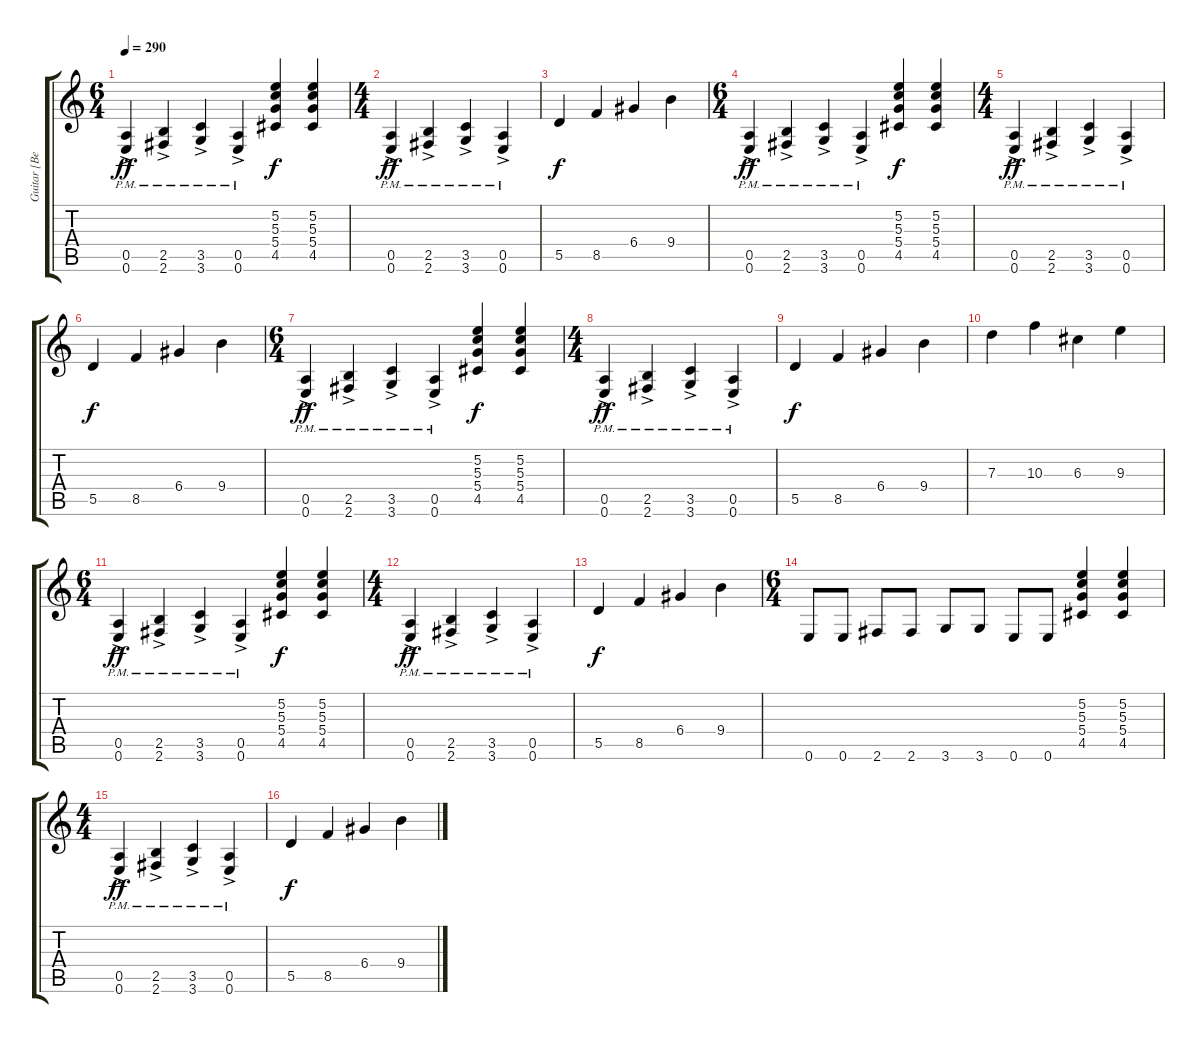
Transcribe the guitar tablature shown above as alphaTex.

\track ("Guitar [Ben]" "Guitar [Be") {instrument distortionguitar}
\staff {score tabs}
\tuning (E4 B3 G3 D3 A2 E2) {hide}
\ts (6 4)
\tempo 290
\clef g2
\ks c
(0.5{ac pm} 0.6{ac pm}).4{dy ff} (2.5{ac pm} 2.6{ac pm}).4 (3.5{ac pm} 3.6{ac pm}).4 (0.5{ac pm} 0.6{ac pm}).4 (5.2 5.3 5.4 4.5).4{dy f} (5.2 5.3 5.4 4.5).4 |
\ts (4 4)
(0.5{ac pm} 0.6{ac pm}).4{dy ff} (2.5{ac pm} 2.6{ac pm}).4 (3.5{ac pm} 3.6{ac pm}).4 (0.5{ac pm} 0.6{ac pm}).4 |
5.5.4{dy f} 8.5.4 6.4.4 9.4.4 |
\ts (6 4)
(0.5{ac pm} 0.6{ac pm}).4{dy ff} (2.5{ac pm} 2.6{ac pm}).4 (3.5{ac pm} 3.6{ac pm}).4 (0.5{ac pm} 0.6{ac pm}).4 (5.2 5.3 5.4 4.5).4{dy f} (5.2 5.3 5.4 4.5).4 |
\ts (4 4)
(0.5{ac pm} 0.6{ac pm}).4{dy ff} (2.5{ac pm} 2.6{ac pm}).4 (3.5{ac pm} 3.6{ac pm}).4 (0.5{ac pm} 0.6{ac pm}).4 |
5.5.4{dy f} 8.5.4 6.4.4 9.4.4 |
\ts (6 4)
(0.5{ac pm} 0.6{ac pm}).4{dy ff} (2.5{ac pm} 2.6{ac pm}).4 (3.5{ac pm} 3.6{ac pm}).4 (0.5{ac pm} 0.6{ac pm}).4 (5.2 5.3 5.4 4.5).4{dy f} (5.2 5.3 5.4 4.5).4 |
\ts (4 4)
(0.5{ac pm} 0.6{ac pm}).4{dy ff} (2.5{ac pm} 2.6{ac pm}).4 (3.5{ac pm} 3.6{ac pm}).4 (0.5{ac pm} 0.6{ac pm}).4 |
5.5.4{dy f} 8.5.4 6.4.4 9.4.4 |
7.3.4 10.3.4 6.3.4 9.3.4 |
\ts (6 4)
(0.5{ac pm} 0.6{ac pm}).4{dy ff} (2.5{ac pm} 2.6{ac pm}).4 (3.5{ac pm} 3.6{ac pm}).4 (0.5{ac pm} 0.6{ac pm}).4 (5.2 5.3 5.4 4.5).4{dy f} (5.2 5.3 5.4 4.5).4 |
\ts (4 4)
(0.5{ac pm} 0.6{ac pm}).4{dy ff} (2.5{ac pm} 2.6{ac pm}).4 (3.5{ac pm} 3.6{ac pm}).4 (0.5{ac pm} 0.6{ac pm}).4 |
5.5.4{dy f} 8.5.4 6.4.4 9.4.4 |
\ts (6 4)
0.6.8 0.6.8 2.6.8 2.6.8 3.6.8 3.6.8 0.6.8 0.6.8 (5.2 5.3 5.4 4.5).4 (5.2 5.3 5.4 4.5).4 |
\ts (4 4)
(0.5{ac pm} 0.6{ac pm}).4{dy ff} (2.5{ac pm} 2.6{ac pm}).4 (3.5{ac pm} 3.6{ac pm}).4 (0.5{ac pm} 0.6{ac pm}).4 |
5.5.4{dy f} 8.5.4 6.4.4 9.4.4
